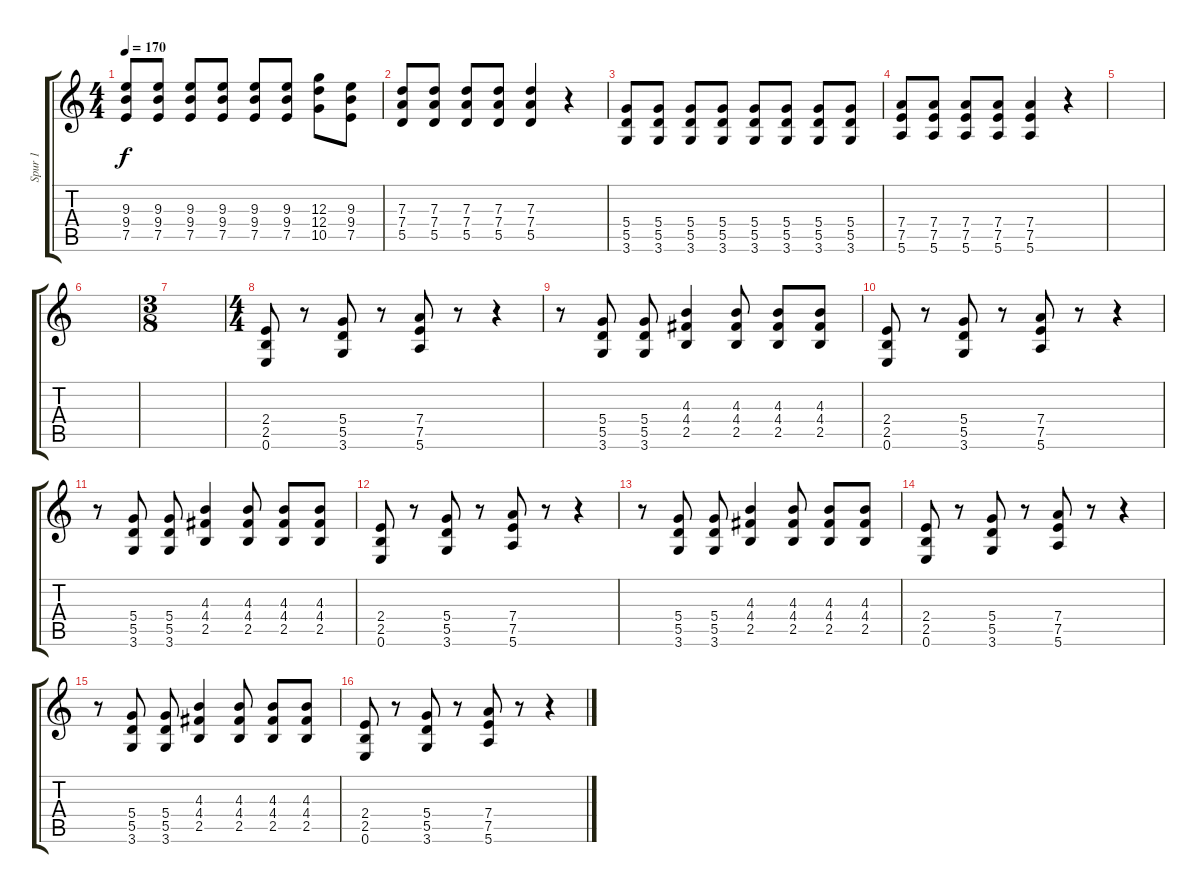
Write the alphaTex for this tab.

\track ("Spur 1" "Spur 1") {instrument overdrivenguitar}
\staff {score tabs}
\tuning (E4 B3 G3 D3 A2 E2) {hide}
\ts (4 4)
\tempo 170
\clef g2
\ks c
(9.3 9.4 7.5).8{dy f} (9.3 9.4 7.5).8 (9.3 9.4 7.5).8 (9.3 9.4 7.5).8 (9.3 9.4 7.5).8 (9.3 9.4 7.5).8 (12.3 12.4 10.5).8 (9.3 9.4 7.5).8 |
(7.3 7.4 5.5).8 (7.3 7.4 5.5).8 (7.3 7.4 5.5).8 (7.3 7.4 5.5).8 (7.3 7.4 5.5).4 r.4 |
(5.4 5.5 3.6).8 (5.4 5.5 3.6).8 (5.4 5.5 3.6).8 (5.4 5.5 3.6).8 (5.4 5.5 3.6).8 (5.4 5.5 3.6).8 (5.4 5.5 3.6).8 (5.4 5.5 3.6).8 |
(7.4 7.5 5.6).8 (7.4 7.5 5.6).8 (7.4 7.5 5.6).8 (7.4 7.5 5.6).8 (7.4 7.5 5.6).4 r.4 |
|
|
\ts (3 8)
|
\ts (4 4)
(2.4 2.5 0.6).8 r.8 (5.4 5.5 3.6).8 r.8 (7.4 7.5 5.6).8 r.8 r.4 |
r.8 (5.4 5.5 3.6).8 (5.4 5.5 3.6).8 (4.3 4.4 2.5).4 (4.3 4.4 2.5).8 (4.3 4.4 2.5).8 (4.3 4.4 2.5).8 |
(2.4 2.5 0.6).8 r.8 (5.4 5.5 3.6).8 r.8 (7.4 7.5 5.6).8 r.8 r.4 |
r.8 (5.4 5.5 3.6).8 (5.4 5.5 3.6).8 (4.3 4.4 2.5).4 (4.3 4.4 2.5).8 (4.3 4.4 2.5).8 (4.3 4.4 2.5).8 |
(2.4 2.5 0.6).8 r.8 (5.4 5.5 3.6).8 r.8 (7.4 7.5 5.6).8 r.8 r.4 |
r.8 (5.4 5.5 3.6).8 (5.4 5.5 3.6).8 (4.3 4.4 2.5).4 (4.3 4.4 2.5).8 (4.3 4.4 2.5).8 (4.3 4.4 2.5).8 |
(2.4 2.5 0.6).8 r.8 (5.4 5.5 3.6).8 r.8 (7.4 7.5 5.6).8 r.8 r.4 |
r.8 (5.4 5.5 3.6).8 (5.4 5.5 3.6).8 (4.3 4.4 2.5).4 (4.3 4.4 2.5).8 (4.3 4.4 2.5).8 (4.3 4.4 2.5).8 |
(2.4 2.5 0.6).8 r.8 (5.4 5.5 3.6).8 r.8 (7.4 7.5 5.6).8 r.8 r.4
